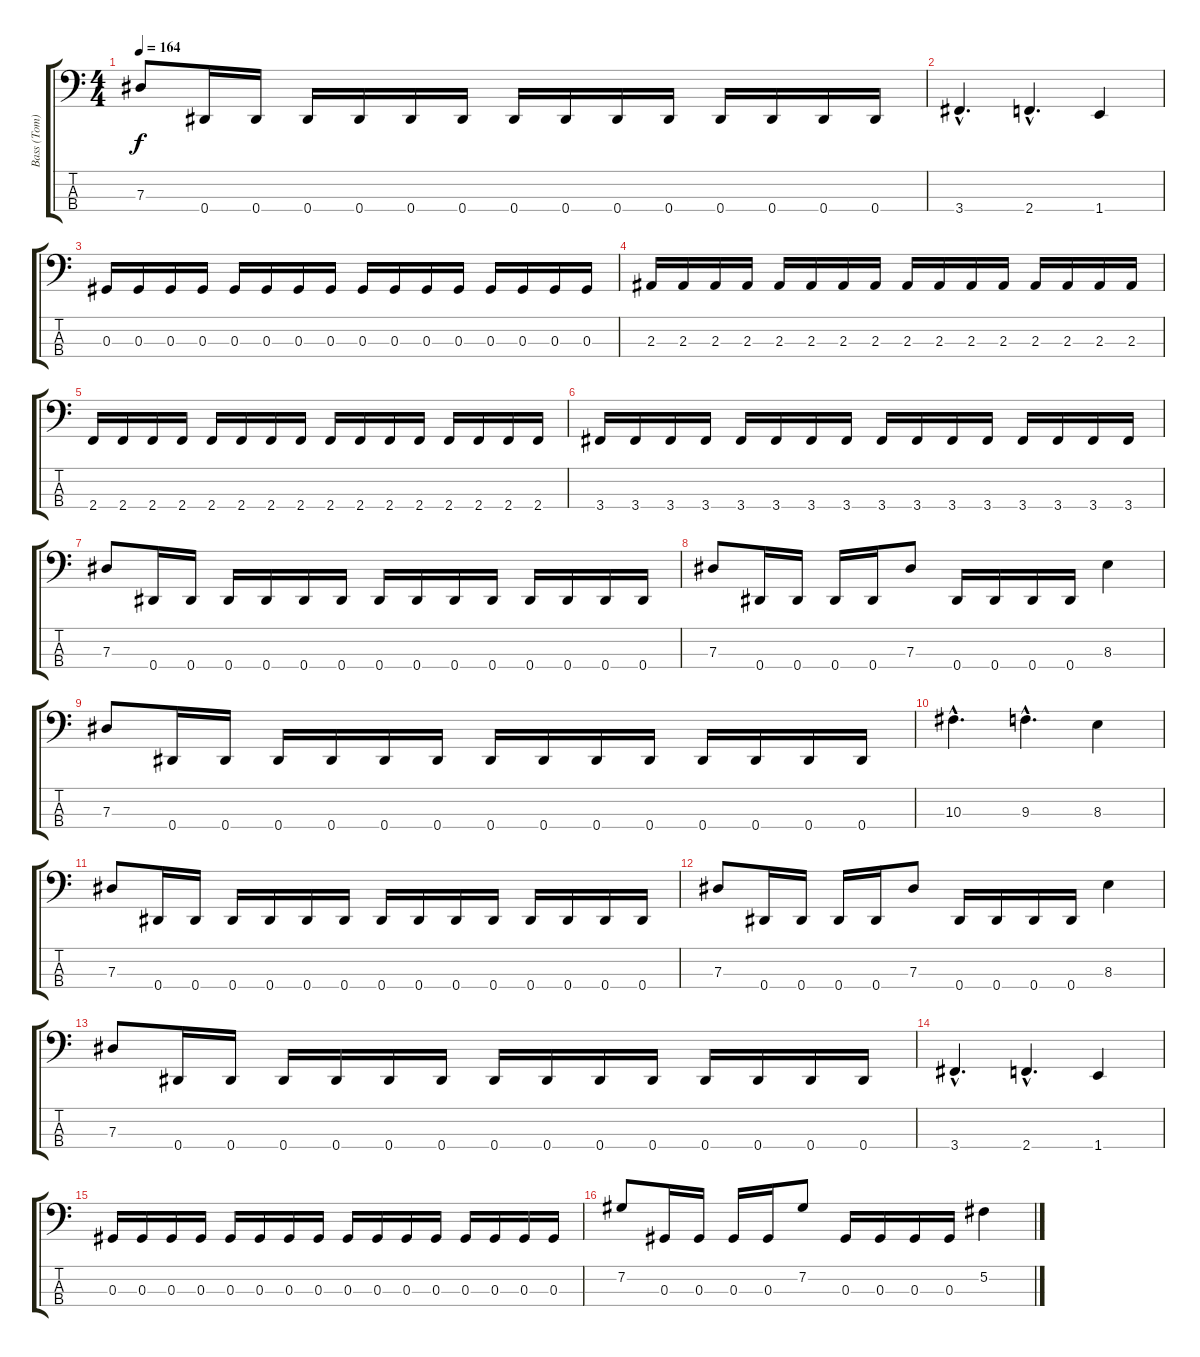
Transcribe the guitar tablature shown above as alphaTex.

\track ("Bass (Tom)" "Bass (Tom)") {instrument electricbasspick}
\staff {score tabs}
\tuning (Gb2 Db2 Ab1 Eb1) {hide}
\ts (4 4)
\tempo 164
\clef f4
\ks c
7.3.8{dy f} 0.4.16 0.4.16 0.4.16 0.4.16 0.4.16 0.4.16 0.4.16 0.4.16 0.4.16 0.4.16 0.4.16 0.4.16 0.4.16 0.4.16 |
3.4{hac}.4{d} 2.4{hac}.4{d} 1.4.4 |
0.3.16 0.3.16 0.3.16 0.3.16 0.3.16 0.3.16 0.3.16 0.3.16 0.3.16 0.3.16 0.3.16 0.3.16 0.3.16 0.3.16 0.3.16 0.3.16 |
2.3.16 2.3.16 2.3.16 2.3.16 2.3.16 2.3.16 2.3.16 2.3.16 2.3.16 2.3.16 2.3.16 2.3.16 2.3.16 2.3.16 2.3.16 2.3.16 |
2.4.16 2.4.16 2.4.16 2.4.16 2.4.16 2.4.16 2.4.16 2.4.16 2.4.16 2.4.16 2.4.16 2.4.16 2.4.16 2.4.16 2.4.16 2.4.16 |
3.4.16 3.4.16 3.4.16 3.4.16 3.4.16 3.4.16 3.4.16 3.4.16 3.4.16 3.4.16 3.4.16 3.4.16 3.4.16 3.4.16 3.4.16 3.4.16 |
7.3.8 0.4.16 0.4.16 0.4.16 0.4.16 0.4.16 0.4.16 0.4.16 0.4.16 0.4.16 0.4.16 0.4.16 0.4.16 0.4.16 0.4.16 |
7.3.8 0.4.16 0.4.16 0.4.16 0.4.16 7.3.8 0.4.16 0.4.16 0.4.16 0.4.16 8.3.4 |
7.3.8 0.4.16 0.4.16 0.4.16 0.4.16 0.4.16 0.4.16 0.4.16 0.4.16 0.4.16 0.4.16 0.4.16 0.4.16 0.4.16 0.4.16 |
10.3{hac}.4{d} 9.3{hac}.4{d} 8.3.4 |
7.3.8 0.4.16 0.4.16 0.4.16 0.4.16 0.4.16 0.4.16 0.4.16 0.4.16 0.4.16 0.4.16 0.4.16 0.4.16 0.4.16 0.4.16 |
7.3.8 0.4.16 0.4.16 0.4.16 0.4.16 7.3.8 0.4.16 0.4.16 0.4.16 0.4.16 8.3.4 |
7.3.8 0.4.16 0.4.16 0.4.16 0.4.16 0.4.16 0.4.16 0.4.16 0.4.16 0.4.16 0.4.16 0.4.16 0.4.16 0.4.16 0.4.16 |
3.4{hac}.4{d} 2.4{hac}.4{d} 1.4.4 |
0.3.16 0.3.16 0.3.16 0.3.16 0.3.16 0.3.16 0.3.16 0.3.16 0.3.16 0.3.16 0.3.16 0.3.16 0.3.16 0.3.16 0.3.16 0.3.16 |
7.2.8 0.3.16 0.3.16 0.3.16 0.3.16 7.2.8 0.3.16 0.3.16 0.3.16 0.3.16 5.2.4
